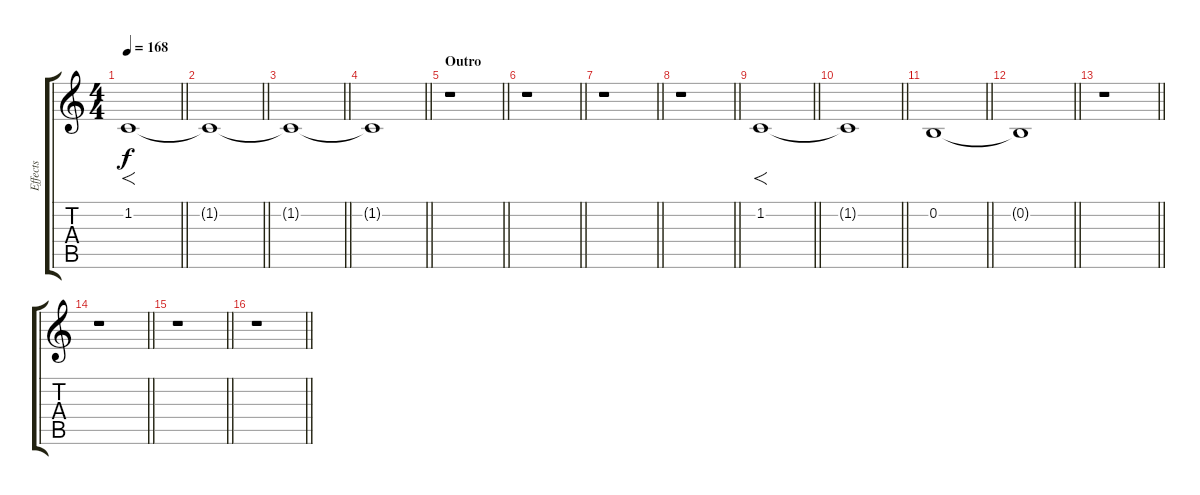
\track ("Effects" "Effects") {instrument sopranosax}
\staff {score tabs}
\tuning (E4 B3 G3 D3 A2 E2) {hide}
\ts (4 4)
\tempo 168
\clef g2
\barLineRight lightlight
\ks c
1.2.1{f dy f} |
\barLineRight lightlight
1.2{t}.1 |
\barLineRight lightlight
1.2{t}.1 |
\barLineRight lightlight
1.2{t}.1 |
\section ("" "Outro")
\barLineRight lightlight
r.1 |
\barLineRight lightlight
r.1 |
\barLineRight lightlight
r.1 |
\barLineRight lightlight
r.1 |
\barLineRight lightlight
1.2.1{f} |
\barLineRight lightlight
1.2{t}.1 |
\barLineRight lightlight
0.2.1 |
\barLineRight lightlight
0.2{t}.1 |
\barLineRight lightlight
r.1 |
\barLineRight lightlight
r.1 |
\barLineRight lightlight
r.1 |
\barLineRight lightlight
r.1
